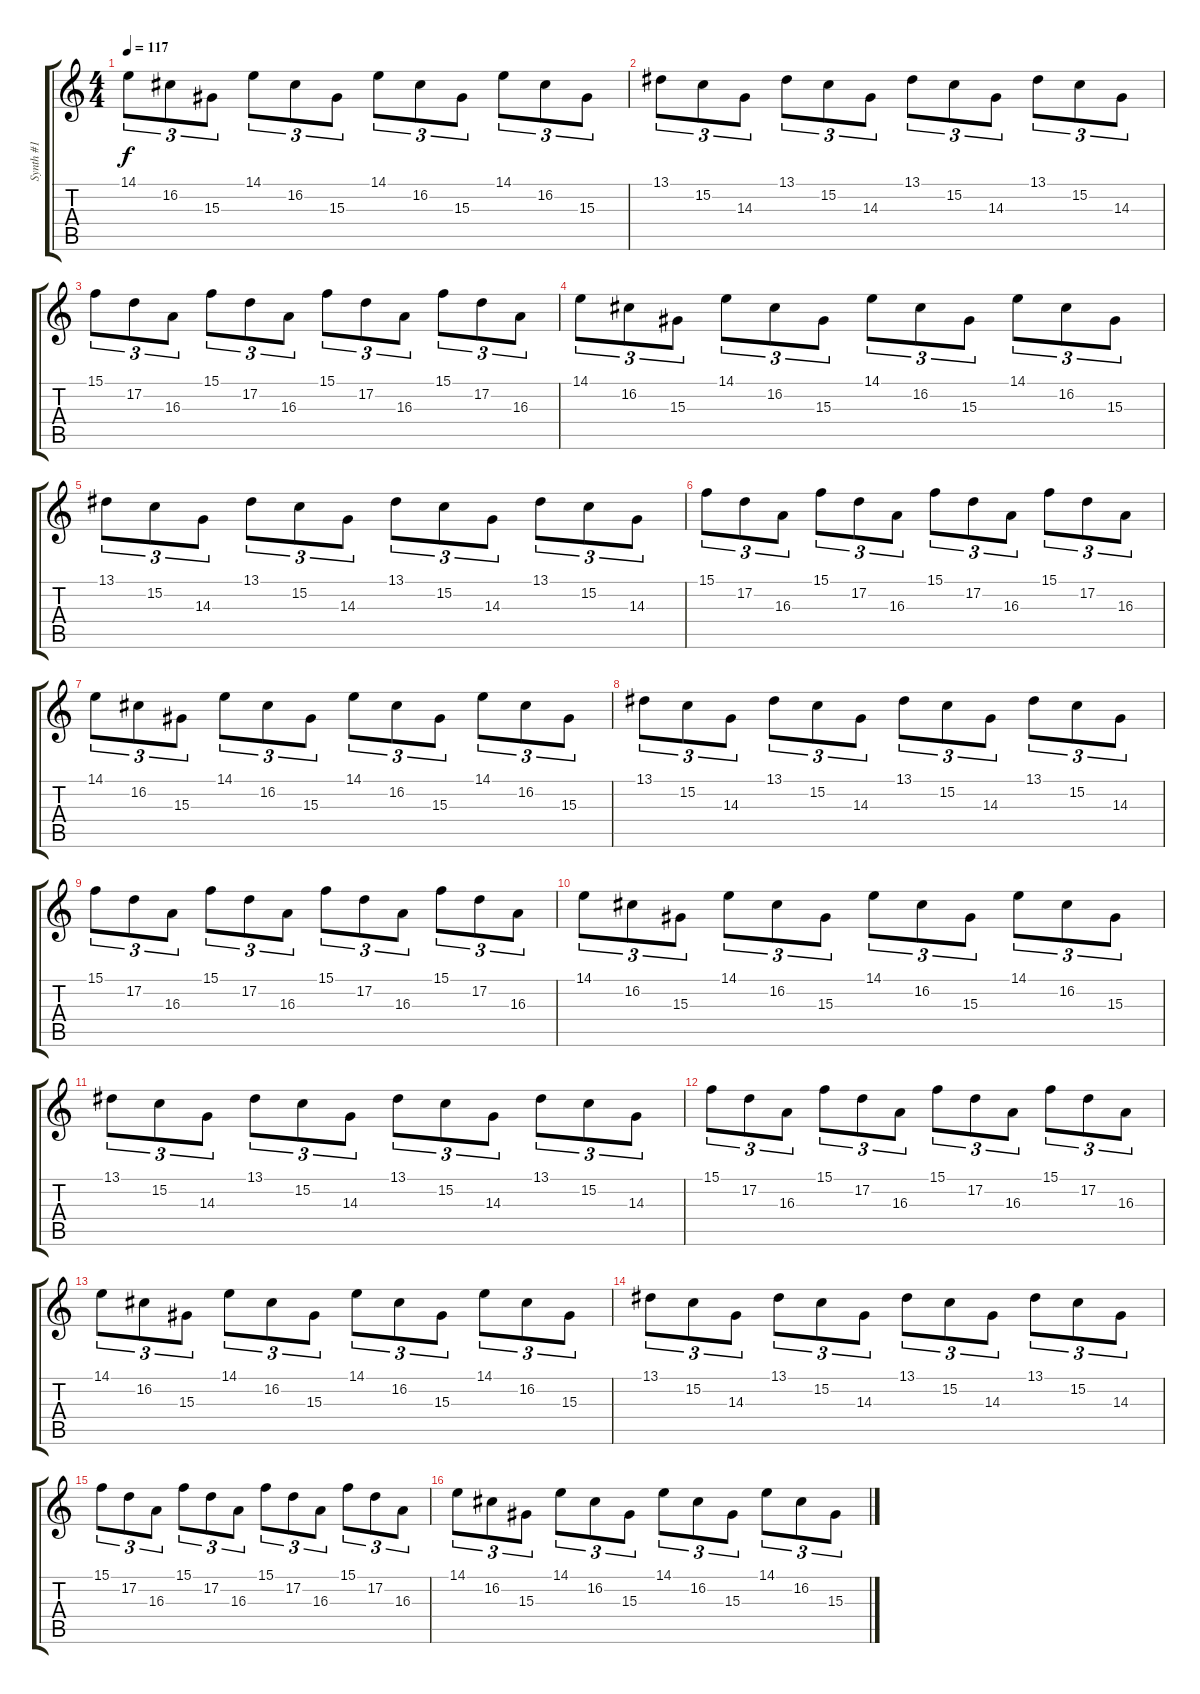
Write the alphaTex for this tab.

\track ("Synth #1" "Synth #1") {instrument stringensemble1}
\staff {score tabs}
\tuning (D4 A3 F3 C3 G2 C2) {hide}
\ts (4 4)
\tempo 117
\clef g2
\ks c
14.1.8{tu (3 2) dy f} 16.2.8{tu (3 2)} 15.3.8{tu (3 2)} 14.1.8{tu (3 2)} 16.2.8{tu (3 2)} 15.3.8{tu (3 2)} 14.1.8{tu (3 2)} 16.2.8{tu (3 2)} 15.3.8{tu (3 2)} 14.1.8{tu (3 2)} 16.2.8{tu (3 2)} 15.3.8{tu (3 2)} |
13.1.8{tu (3 2)} 15.2.8{tu (3 2)} 14.3.8{tu (3 2)} 13.1.8{tu (3 2)} 15.2.8{tu (3 2)} 14.3.8{tu (3 2)} 13.1.8{tu (3 2)} 15.2.8{tu (3 2)} 14.3.8{tu (3 2)} 13.1.8{tu (3 2)} 15.2.8{tu (3 2)} 14.3.8{tu (3 2)} |
15.1.8{tu (3 2)} 17.2.8{tu (3 2)} 16.3.8{tu (3 2)} 15.1.8{tu (3 2)} 17.2.8{tu (3 2)} 16.3.8{tu (3 2)} 15.1.8{tu (3 2)} 17.2.8{tu (3 2)} 16.3.8{tu (3 2)} 15.1.8{tu (3 2)} 17.2.8{tu (3 2)} 16.3.8{tu (3 2)} |
14.1.8{tu (3 2)} 16.2.8{tu (3 2)} 15.3.8{tu (3 2)} 14.1.8{tu (3 2)} 16.2.8{tu (3 2)} 15.3.8{tu (3 2)} 14.1.8{tu (3 2)} 16.2.8{tu (3 2)} 15.3.8{tu (3 2)} 14.1.8{tu (3 2)} 16.2.8{tu (3 2)} 15.3.8{tu (3 2)} |
13.1.8{tu (3 2)} 15.2.8{tu (3 2)} 14.3.8{tu (3 2)} 13.1.8{tu (3 2)} 15.2.8{tu (3 2)} 14.3.8{tu (3 2)} 13.1.8{tu (3 2)} 15.2.8{tu (3 2)} 14.3.8{tu (3 2)} 13.1.8{tu (3 2)} 15.2.8{tu (3 2)} 14.3.8{tu (3 2)} |
15.1.8{tu (3 2)} 17.2.8{tu (3 2)} 16.3.8{tu (3 2)} 15.1.8{tu (3 2)} 17.2.8{tu (3 2)} 16.3.8{tu (3 2)} 15.1.8{tu (3 2)} 17.2.8{tu (3 2)} 16.3.8{tu (3 2)} 15.1.8{tu (3 2)} 17.2.8{tu (3 2)} 16.3.8{tu (3 2)} |
14.1.8{tu (3 2)} 16.2.8{tu (3 2)} 15.3.8{tu (3 2)} 14.1.8{tu (3 2)} 16.2.8{tu (3 2)} 15.3.8{tu (3 2)} 14.1.8{tu (3 2)} 16.2.8{tu (3 2)} 15.3.8{tu (3 2)} 14.1.8{tu (3 2)} 16.2.8{tu (3 2)} 15.3.8{tu (3 2)} |
13.1.8{tu (3 2)} 15.2.8{tu (3 2)} 14.3.8{tu (3 2)} 13.1.8{tu (3 2)} 15.2.8{tu (3 2)} 14.3.8{tu (3 2)} 13.1.8{tu (3 2)} 15.2.8{tu (3 2)} 14.3.8{tu (3 2)} 13.1.8{tu (3 2)} 15.2.8{tu (3 2)} 14.3.8{tu (3 2)} |
15.1.8{tu (3 2)} 17.2.8{tu (3 2)} 16.3.8{tu (3 2)} 15.1.8{tu (3 2)} 17.2.8{tu (3 2)} 16.3.8{tu (3 2)} 15.1.8{tu (3 2)} 17.2.8{tu (3 2)} 16.3.8{tu (3 2)} 15.1.8{tu (3 2)} 17.2.8{tu (3 2)} 16.3.8{tu (3 2)} |
14.1.8{tu (3 2)} 16.2.8{tu (3 2)} 15.3.8{tu (3 2)} 14.1.8{tu (3 2)} 16.2.8{tu (3 2)} 15.3.8{tu (3 2)} 14.1.8{tu (3 2)} 16.2.8{tu (3 2)} 15.3.8{tu (3 2)} 14.1.8{tu (3 2)} 16.2.8{tu (3 2)} 15.3.8{tu (3 2)} |
13.1.8{tu (3 2)} 15.2.8{tu (3 2)} 14.3.8{tu (3 2)} 13.1.8{tu (3 2)} 15.2.8{tu (3 2)} 14.3.8{tu (3 2)} 13.1.8{tu (3 2)} 15.2.8{tu (3 2)} 14.3.8{tu (3 2)} 13.1.8{tu (3 2)} 15.2.8{tu (3 2)} 14.3.8{tu (3 2)} |
15.1.8{tu (3 2)} 17.2.8{tu (3 2)} 16.3.8{tu (3 2)} 15.1.8{tu (3 2)} 17.2.8{tu (3 2)} 16.3.8{tu (3 2)} 15.1.8{tu (3 2)} 17.2.8{tu (3 2)} 16.3.8{tu (3 2)} 15.1.8{tu (3 2)} 17.2.8{tu (3 2)} 16.3.8{tu (3 2)} |
14.1.8{tu (3 2)} 16.2.8{tu (3 2)} 15.3.8{tu (3 2)} 14.1.8{tu (3 2)} 16.2.8{tu (3 2)} 15.3.8{tu (3 2)} 14.1.8{tu (3 2)} 16.2.8{tu (3 2)} 15.3.8{tu (3 2)} 14.1.8{tu (3 2)} 16.2.8{tu (3 2)} 15.3.8{tu (3 2)} |
13.1.8{tu (3 2)} 15.2.8{tu (3 2)} 14.3.8{tu (3 2)} 13.1.8{tu (3 2)} 15.2.8{tu (3 2)} 14.3.8{tu (3 2)} 13.1.8{tu (3 2)} 15.2.8{tu (3 2)} 14.3.8{tu (3 2)} 13.1.8{tu (3 2)} 15.2.8{tu (3 2)} 14.3.8{tu (3 2)} |
15.1.8{tu (3 2)} 17.2.8{tu (3 2)} 16.3.8{tu (3 2)} 15.1.8{tu (3 2)} 17.2.8{tu (3 2)} 16.3.8{tu (3 2)} 15.1.8{tu (3 2)} 17.2.8{tu (3 2)} 16.3.8{tu (3 2)} 15.1.8{tu (3 2)} 17.2.8{tu (3 2)} 16.3.8{tu (3 2)} |
14.1.8{tu (3 2)} 16.2.8{tu (3 2)} 15.3.8{tu (3 2)} 14.1.8{tu (3 2)} 16.2.8{tu (3 2)} 15.3.8{tu (3 2)} 14.1.8{tu (3 2)} 16.2.8{tu (3 2)} 15.3.8{tu (3 2)} 14.1.8{tu (3 2)} 16.2.8{tu (3 2)} 15.3.8{tu (3 2)}
